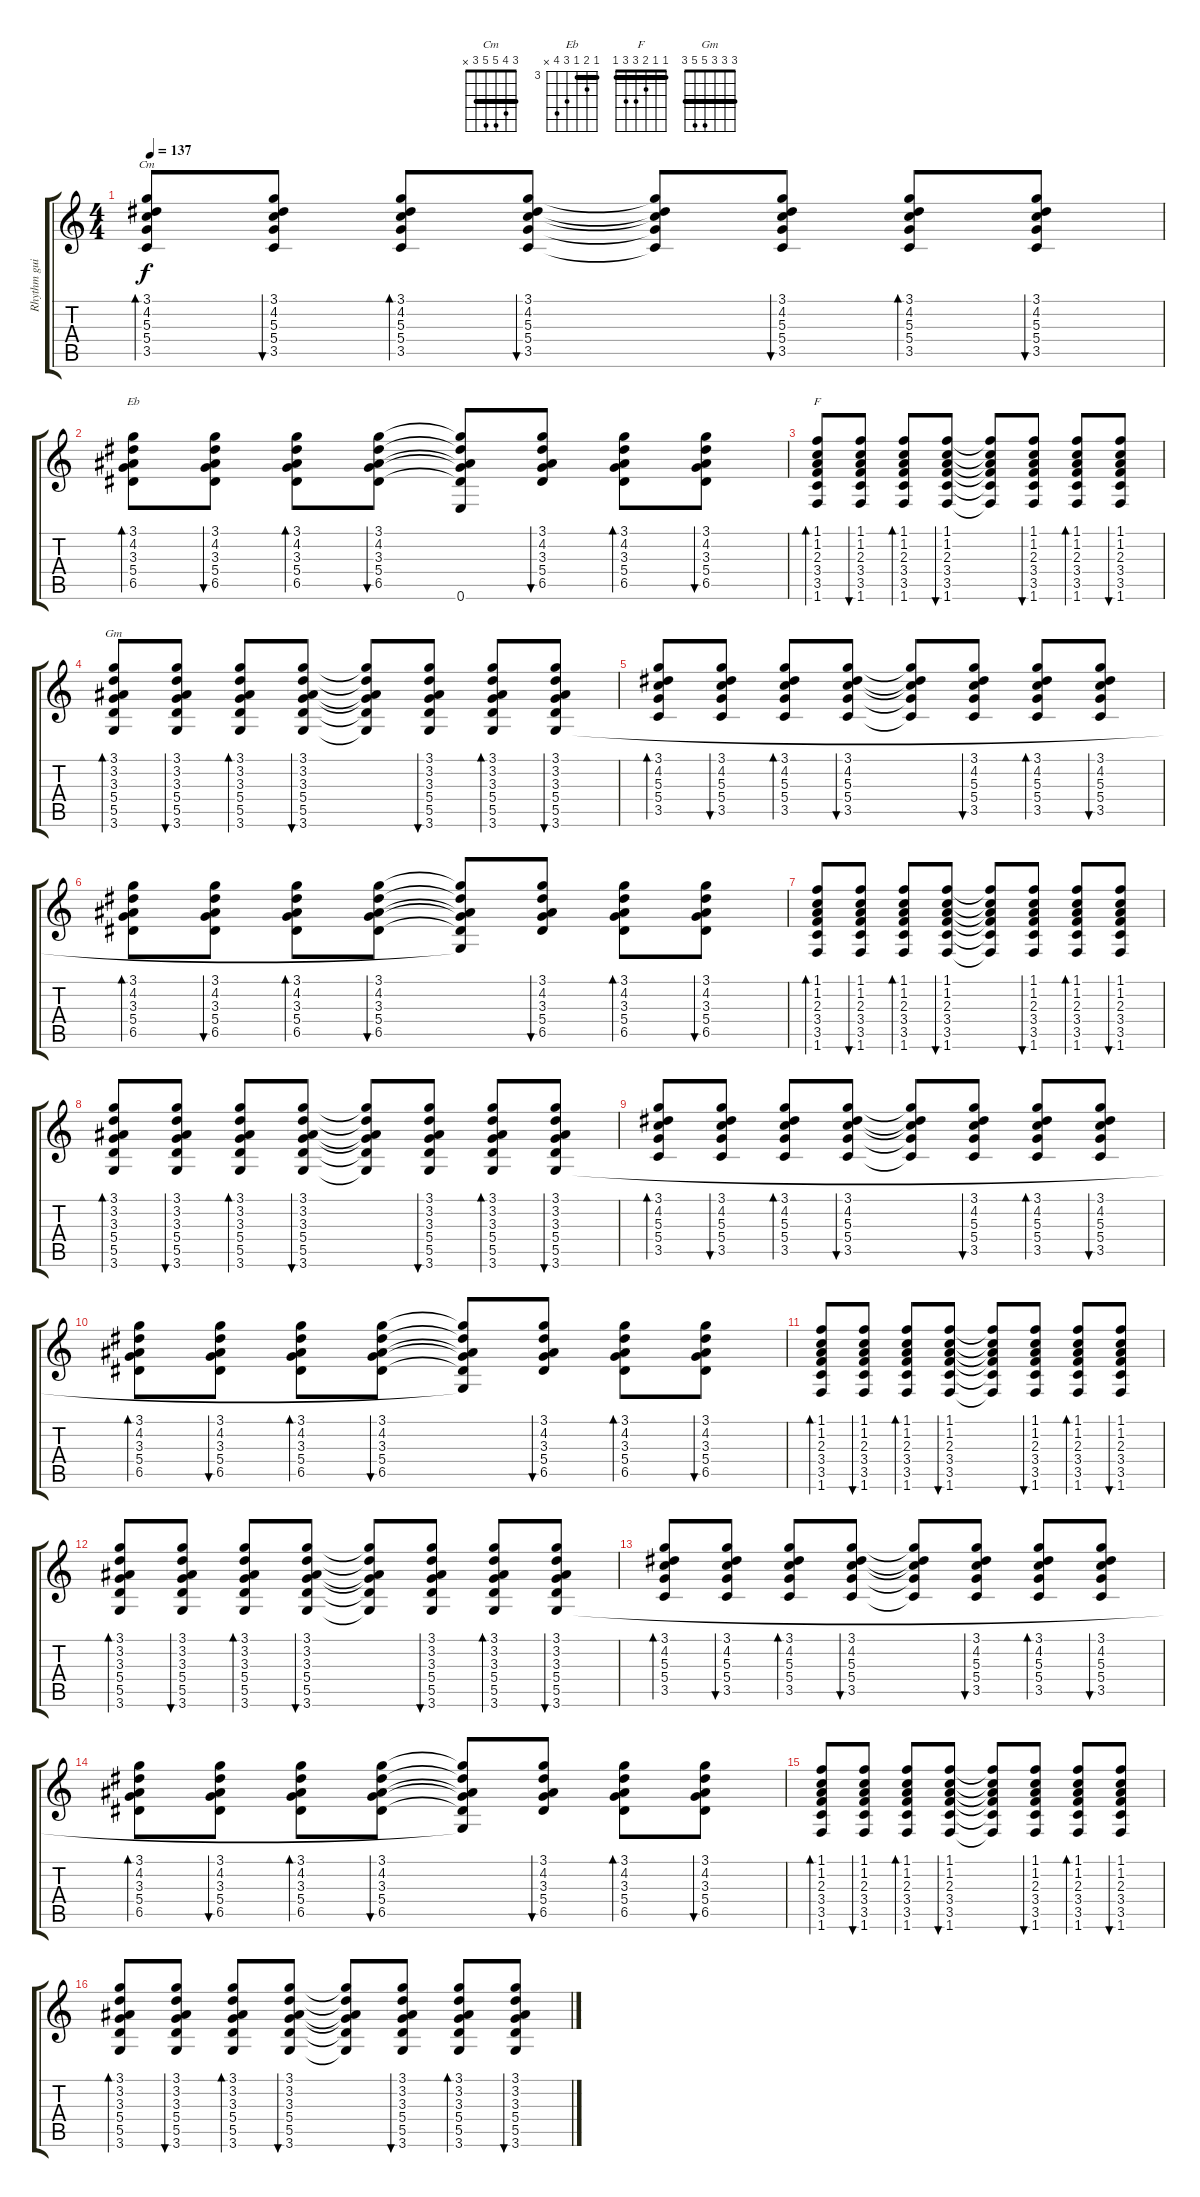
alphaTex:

\track ("Rhythm guitar" "Rhythm gui") {instrument acousticguitarsteel}
\staff {score tabs}
\tuning (E4 B3 G3 D3 A2 E2) {hide}
\chord ("Cm" 3 4 5 5 3 x) {barre 3}
\chord ("Eb" 3 4 3 5 6 x) {firstfret 3 barre 3}
\chord ("F" 1 1 2 3 3 1) {barre 1}
\chord ("Gm" 3 3 3 5 5 3) {barre 3}
\ts (4 4)
\tempo 137
\clef g2
\ks c
(3.1 4.2 5.3 5.4 3.5).8{bd 60 ch "Cm" dy f instrument acousticguitarsteel} (3.1 4.2 5.3 5.4 3.5).8{bu 60} (3.1 4.2 5.3 5.4 3.5).8{bd 60} (3.1 4.2 5.3 5.4 3.5).8{bu 60} (3.1{t} 4.2{t} 5.3{t} 5.4{t} 3.5{t}).8 (3.1 4.2 5.3 5.4 3.5).8{bu 60} (3.1 4.2 5.3 5.4 3.5).8{bd 60} (3.1 4.2 5.3 5.4 3.5).8{bu 60} |
(3.1 4.2 3.3 5.4 6.5).8{bd 60 ch "Eb"} (3.1 4.2 3.3 5.4 6.5).8{bu 60} (3.1 4.2 3.3 5.4 6.5).8{bd 60} (3.1 4.2 3.3 5.4 6.5).8{bu 60} (3.1{t} 4.2{t} 3.3{t} 5.4{t} 6.5{t} 0.6).8 (3.1 4.2 3.3 5.4 6.5).8{bu 60} (3.1 4.2 3.3 5.4 6.5).8{bd 60} (3.1 4.2 3.3 5.4 6.5).8{bu 60} |
(1.1 1.2 2.3 3.4 3.5 1.6).8{bd 60 ch "F"} (1.1 1.2 2.3 3.4 3.5 1.6).8{bu 60} (1.1 1.2 2.3 3.4 3.5 1.6).8{bd 60} (1.1 1.2 2.3 3.4 3.5 1.6).8{bu 60} (1.1{t} 1.2{t} 2.3{t} 3.4{t} 3.5{t} 1.6{t}).8 (1.1 1.2 2.3 3.4 3.5 1.6).8{bu 60} (1.1 1.2 2.3 3.4 3.5 1.6).8{bd 60} (1.1 1.2 2.3 3.4 3.5 1.6).8{bu 60} |
(3.1 3.2 3.3 5.4 5.5 3.6).8{bd 60 ch "Gm"} (3.1 3.2 3.3 5.4 5.5 3.6).8{bu 60} (3.1 3.2 3.3 5.4 5.5 3.6).8{bd 60} (3.1 3.2 3.3 5.4 5.5 3.6).8{bu 60} (3.1{t} 3.2{t} 3.3{t} 5.4{t} 5.5{t} 3.6{t}).8 (3.1 3.2 3.3 5.4 5.5 3.6).8{bu 60} (3.1 3.2 3.3 5.4 5.5 3.6).8{bd 60} (3.1 3.2 3.3 5.4 5.5 3.6).8{bu 60} |
(3.1 4.2 5.3 5.4 3.5).8{bd 60} (3.1 4.2 5.3 5.4 3.5).8{bu 60} (3.1 4.2 5.3 5.4 3.5).8{bd 60} (3.1 4.2 5.3 5.4 3.5).8{bu 60} (3.1{t} 4.2{t} 5.3{t} 5.4{t} 3.5{t}).8 (3.1 4.2 5.3 5.4 3.5).8{bu 60} (3.1 4.2 5.3 5.4 3.5).8{bd 60} (3.1 4.2 5.3 5.4 3.5).8{bu 60} |
(3.1 4.2 3.3 5.4 6.5).8{bd 60} (3.1 4.2 3.3 5.4 6.5).8{bu 60} (3.1 4.2 3.3 5.4 6.5).8{bd 60} (3.1 4.2 3.3 5.4 6.5).8{bu 60} (3.1{t} 4.2{t} 3.3{t} 5.4{t} 6.5{t} 3.6{t}).8 (3.1 4.2 3.3 5.4 6.5).8{bu 60} (3.1 4.2 3.3 5.4 6.5).8{bd 60} (3.1 4.2 3.3 5.4 6.5).8{bu 60} |
(1.1 1.2 2.3 3.4 3.5 1.6).8{bd 60} (1.1 1.2 2.3 3.4 3.5 1.6).8{bu 60} (1.1 1.2 2.3 3.4 3.5 1.6).8{bd 60} (1.1 1.2 2.3 3.4 3.5 1.6).8{bu 60} (1.1{t} 1.2{t} 2.3{t} 3.4{t} 3.5{t} 1.6{t}).8 (1.1 1.2 2.3 3.4 3.5 1.6).8{bu 60} (1.1 1.2 2.3 3.4 3.5 1.6).8{bd 60} (1.1 1.2 2.3 3.4 3.5 1.6).8{bu 60} |
(3.1 3.2 3.3 5.4 5.5 3.6).8{bd 60} (3.1 3.2 3.3 5.4 5.5 3.6).8{bu 60} (3.1 3.2 3.3 5.4 5.5 3.6).8{bd 60} (3.1 3.2 3.3 5.4 5.5 3.6).8{bu 60} (3.1{t} 3.2{t} 3.3{t} 5.4{t} 5.5{t} 3.6{t}).8 (3.1 3.2 3.3 5.4 5.5 3.6).8{bu 60} (3.1 3.2 3.3 5.4 5.5 3.6).8{bd 60} (3.1 3.2 3.3 5.4 5.5 3.6).8{bu 60} |
(3.1 4.2 5.3 5.4 3.5).8{bd 60} (3.1 4.2 5.3 5.4 3.5).8{bu 60} (3.1 4.2 5.3 5.4 3.5).8{bd 60} (3.1 4.2 5.3 5.4 3.5).8{bu 60} (3.1{t} 4.2{t} 5.3{t} 5.4{t} 3.5{t}).8 (3.1 4.2 5.3 5.4 3.5).8{bu 60} (3.1 4.2 5.3 5.4 3.5).8{bd 60} (3.1 4.2 5.3 5.4 3.5).8{bu 60} |
(3.1 4.2 3.3 5.4 6.5).8{bd 60} (3.1 4.2 3.3 5.4 6.5).8{bu 60} (3.1 4.2 3.3 5.4 6.5).8{bd 60} (3.1 4.2 3.3 5.4 6.5).8{bu 60} (3.1{t} 4.2{t} 3.3{t} 5.4{t} 6.5{t} 3.6{t}).8 (3.1 4.2 3.3 5.4 6.5).8{bu 60} (3.1 4.2 3.3 5.4 6.5).8{bd 60} (3.1 4.2 3.3 5.4 6.5).8{bu 60} |
(1.1 1.2 2.3 3.4 3.5 1.6).8{bd 60} (1.1 1.2 2.3 3.4 3.5 1.6).8{bu 60} (1.1 1.2 2.3 3.4 3.5 1.6).8{bd 60} (1.1 1.2 2.3 3.4 3.5 1.6).8{bu 60} (1.1{t} 1.2{t} 2.3{t} 3.4{t} 3.5{t} 1.6{t}).8 (1.1 1.2 2.3 3.4 3.5 1.6).8{bu 60} (1.1 1.2 2.3 3.4 3.5 1.6).8{bd 60} (1.1 1.2 2.3 3.4 3.5 1.6).8{bu 60} |
(3.1 3.2 3.3 5.4 5.5 3.6).8{bd 60} (3.1 3.2 3.3 5.4 5.5 3.6).8{bu 60} (3.1 3.2 3.3 5.4 5.5 3.6).8{bd 60} (3.1 3.2 3.3 5.4 5.5 3.6).8{bu 60} (3.1{t} 3.2{t} 3.3{t} 5.4{t} 5.5{t} 3.6{t}).8 (3.1 3.2 3.3 5.4 5.5 3.6).8{bu 60} (3.1 3.2 3.3 5.4 5.5 3.6).8{bd 60} (3.1 3.2 3.3 5.4 5.5 3.6).8{bu 60} |
(3.1 4.2 5.3 5.4 3.5).8{bd 60} (3.1 4.2 5.3 5.4 3.5).8{bu 60} (3.1 4.2 5.3 5.4 3.5).8{bd 60} (3.1 4.2 5.3 5.4 3.5).8{bu 60} (3.1{t} 4.2{t} 5.3{t} 5.4{t} 3.5{t}).8 (3.1 4.2 5.3 5.4 3.5).8{bu 60} (3.1 4.2 5.3 5.4 3.5).8{bd 60} (3.1 4.2 5.3 5.4 3.5).8{bu 60} |
(3.1 4.2 3.3 5.4 6.5).8{bd 60} (3.1 4.2 3.3 5.4 6.5).8{bu 60} (3.1 4.2 3.3 5.4 6.5).8{bd 60} (3.1 4.2 3.3 5.4 6.5).8{bu 60} (3.1{t} 4.2{t} 3.3{t} 5.4{t} 6.5{t} 3.6{t}).8 (3.1 4.2 3.3 5.4 6.5).8{bu 60} (3.1 4.2 3.3 5.4 6.5).8{bd 60} (3.1 4.2 3.3 5.4 6.5).8{bu 60} |
(1.1 1.2 2.3 3.4 3.5 1.6).8{bd 60} (1.1 1.2 2.3 3.4 3.5 1.6).8{bu 60} (1.1 1.2 2.3 3.4 3.5 1.6).8{bd 60} (1.1 1.2 2.3 3.4 3.5 1.6).8{bu 60} (1.1{t} 1.2{t} 2.3{t} 3.4{t} 3.5{t} 1.6{t}).8 (1.1 1.2 2.3 3.4 3.5 1.6).8{bu 60} (1.1 1.2 2.3 3.4 3.5 1.6).8{bd 60} (1.1 1.2 2.3 3.4 3.5 1.6).8{bu 60} |
(3.1 3.2 3.3 5.4 5.5 3.6).8{bd 60} (3.1 3.2 3.3 5.4 5.5 3.6).8{bu 60} (3.1 3.2 3.3 5.4 5.5 3.6).8{bd 60} (3.1 3.2 3.3 5.4 5.5 3.6).8{bu 60} (3.1{t} 3.2{t} 3.3{t} 5.4{t} 5.5{t} 3.6{t}).8 (3.1 3.2 3.3 5.4 5.5 3.6).8{bu 60} (3.1 3.2 3.3 5.4 5.5 3.6).8{bd 60} (3.1 3.2 3.3 5.4 5.5 3.6).8{bu 60}
